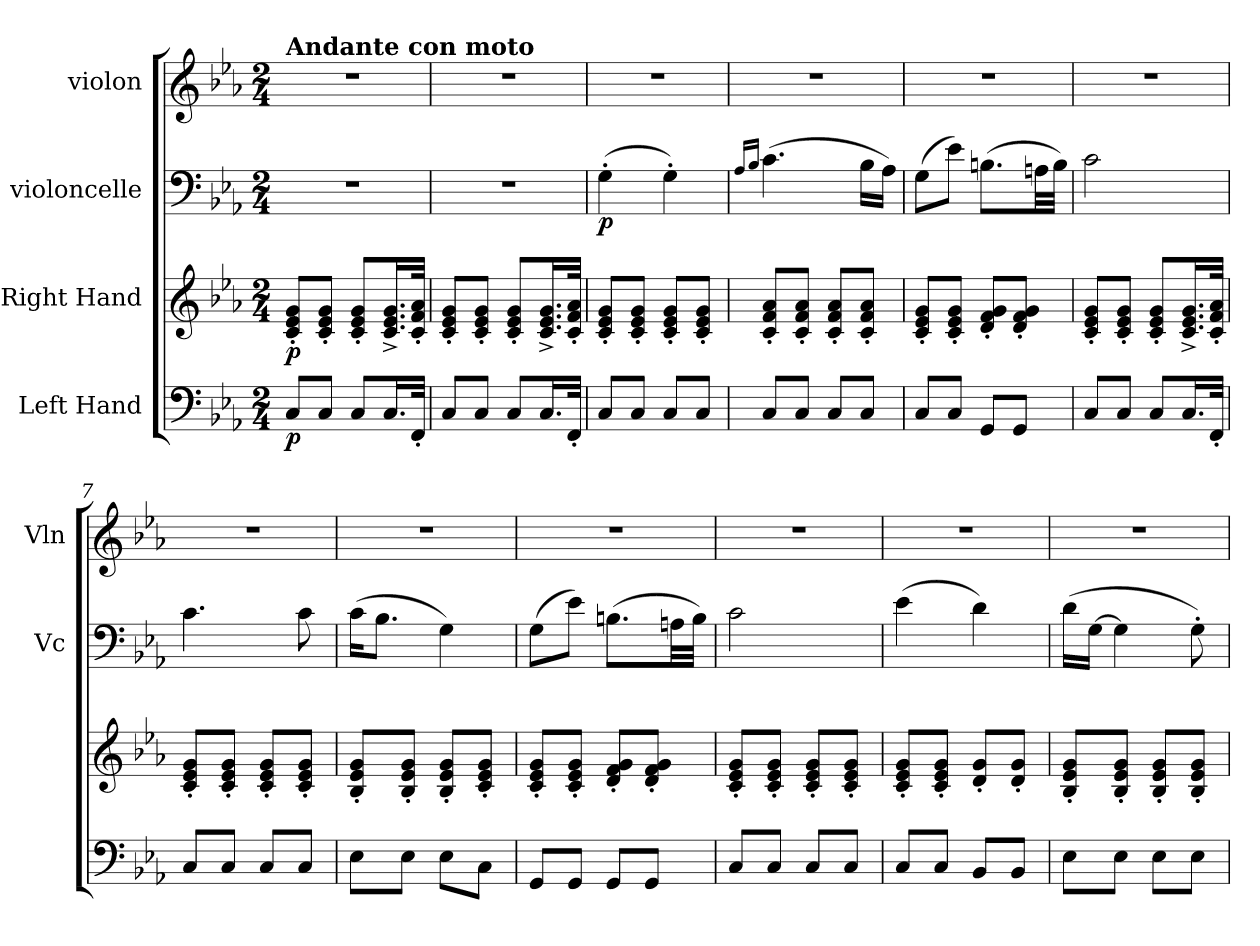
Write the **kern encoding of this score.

**kern	**dynam	**kern	**dynam	**kern	**dynam	**kern
*part4	*part4	*part3	*part3	*part2	*part2	*part1
*staff4	*staff4	*staff3	*staff3	*staff2	*staff2	*staff1
*I"Left Hand	*	*I"Right Hand	*	*I"violoncelle	*	*I"violon
*	*	*	*	*I'Vc	*	*I'Vln
*clefF4	*	*clefG2	*	*clefF4	*	*clefG2
*k[b-e-a-]	*	*k[b-e-a-]	*	*k[b-e-a-]	*	*k[b-e-a-]
*M2/4	*	*M2/4	*	*M2/4	*	*M2/4
=1	=1	=1	=1	=1	=1	=1
!	!	!	!	!	!	!LO:TX:a:B:t=Andante con moto
!	!LO:DY:b	!	!LO:DY:b	!	!	!
8C/L	p	8c/' 8e-/' 8g/'L	p	2r	.	2r
8C/J	.	8c/' 8e-/' 8g/'J	.	.	.	.
8C/L	.	8c/' 8e-/' 8g/'L	.	.	.	.
16.C/L	.	16.c/^ 16.e-/^ 16.g/^L	.	.	.	.
32FF'/JJk	.	32c/' 32f/' 32a-/'JJk	.	.	.	.
=2	=2	=2	=2	=2	=2	=2
8C/L	.	8c/' 8e-/' 8g/'L	.	2r	.	2r
8C/J	.	8c/' 8e-/' 8g/'J	.	.	.	.
8C/L	.	8c/' 8e-/' 8g/'L	.	.	.	.
16.C/L	.	16.c/^ 16.e-/^ 16.g/^L	.	.	.	.
32FF'/JJk	.	32c/' 32f/' 32a-/'JJk	.	.	.	.
=3	=3	=3	=3	=3	=3	=3
!	!	!	!	!	!LO:DY:b	!
8C/L	.	8c/' 8e-/' 8g/'L	.	(>4G'\	p	2r
8C/J	.	8c/' 8e-/' 8g/'J	.	.	.	.
8C/L	.	8c/' 8e-/' 8g/'L	.	4G'\)	.	.
8C/J	.	8c/' 8e-/' 8g/'J	.	.	.	.
=4	=4	=4	=4	=4	=4	=4
.	.	.	.	16qA-/LL	.	.
.	.	.	.	16qB-/JJ	.	.
8C/L	.	8c/' 8f/' 8a-/'L	.	(>4.c\	.	2r
8C/J	.	8c/' 8f/' 8a-/'J	.	.	.	.
8C/L	.	8c/' 8f/' 8a-/'L	.	.	.	.
8C/J	.	8c/' 8f/' 8a-/'J	.	16B-\LL	.	.
.	.	.	.	16A-\JJ)	.	.
=5	=5	=5	=5	=5	=5	=5
8C/L	.	8c/' 8e-/' 8g/'L	.	(>8G\L	.	2r
8C/J	.	8c/' 8e-/' 8g/'J	.	8e-\J)	.	.
8GG/L	.	8d/' 8f/' 8g/'L	.	(>8.Bn\L	.	.
8GG/J	.	8d/' 8f/' 8g/'J	.	.	.	.
.	.	.	.	32An\LL	.	.
.	.	.	.	32B\JJJ)	.	.
!!LO:PB:g=z
=6	=6	=6	=6	=6	=6	=6
8C/L	.	8c/' 8e-/' 8g/'L	.	2c\	.	2r
8C/J	.	8c/' 8e-/' 8g/'J	.	.	.	.
8C/L	.	8c/' 8e-/' 8g/'L	.	.	.	.
16.C/L	.	16.c/^ 16.e-/^ 16.g/^L	.	.	.	.
32FF'/JJk	.	32c/' 32f/' 32a-/'JJk	.	.	.	.
=7	=7	=7	=7	=7	=7	=7
8C/L	.	8c/' 8e-/' 8g/'L	.	4.c\	.	2r
8C/J	.	8c/' 8e-/' 8g/'J	.	.	.	.
8C/L	.	8c/' 8e-/' 8g/'L	.	.	.	.
8C/J	.	8c/' 8e-/' 8g/'J	.	8c\	.	.
=8	=8	=8	=8	=8	=8	=8
8E-\L	.	8B-/' 8e-/' 8g/'L	.	(>16c\KL	.	2r
.	.	.	.	8.B-\J	.	.
8E-\J	.	8B-/' 8e-/' 8g/'J	.	.	.	.
8E-\L	.	8B-/' 8e-/' 8g/'L	.	4G\)	.	.
8C\J	.	8c/' 8e-/' 8g/'J	.	.	.	.
=9	=9	=9	=9	=9	=9	=9
8GG/L	.	8c/' 8e-/' 8g/'L	.	(>8G\L	.	2r
8GG/J	.	8c/' 8e-/' 8g/'J	.	8e-\J)	.	.
8GG/L	.	8d/' 8f/' 8g/'L	.	(>8.Bn\L	.	.
8GG/J	.	8d/' 8f/' 8g/'J	.	.	.	.
.	.	.	.	32An\LL	.	.
.	.	.	.	32B\JJJ)	.	.
=10	=10	=10	=10	=10	=10	=10
8C/L	.	8c/' 8e-/' 8g/'L	.	2c\	.	2r
8C/J	.	8c/' 8e-/' 8g/'J	.	.	.	.
8C/L	.	8c/' 8e-/' 8g/'L	.	.	.	.
8C/J	.	8c/' 8e-/' 8g/'J	.	.	.	.
=11	=11	=11	=11	=11	=11	=11
8C/L	.	8c/' 8e-/' 8g/'L	.	(>4e-\	.	2r
8C/J	.	8c/' 8e-/' 8g/'J	.	.	.	.
8BB-/L	.	8d/' 8g/'L	.	4d\)	.	.
8BB-/J	.	8d/' 8g/'J	.	.	.	.
=12	=12	=12	=12	=12	=12	=12
8E-\L	.	8B-/' 8e-/' 8g/'L	.	(>16d\LL	.	2r
.	.	.	.	[16G\JJ	.	.
8E-\J	.	8B-/' 8e-/' 8g/'J	.	4G\]	.	.
8E-\L	.	8B-/' 8e-/' 8g/'L	.	.	.	.
8E-\J	.	8B-/' 8e-/' 8g/'J	.	8G'\)	.	.
=	=	=	=	=	=	=
*-	*-	*-	*-	*-	*-	*-
